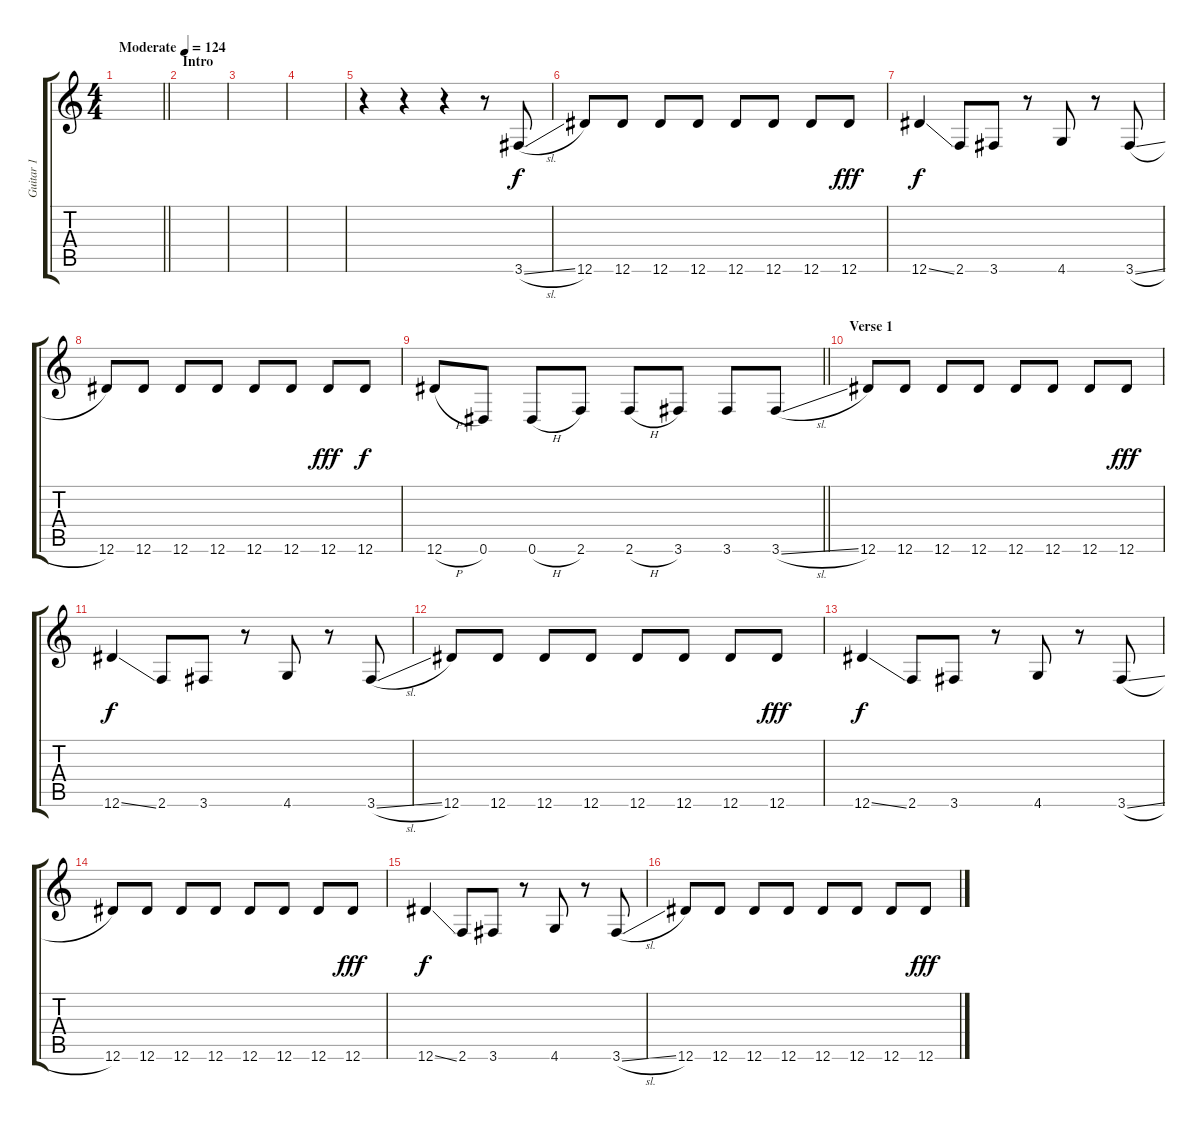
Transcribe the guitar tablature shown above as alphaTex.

\track ("Guitar 1" "Guitar 1") {instrument overdrivenguitar}
\staff {score tabs}
\tuning (Eb4 Bb3 Gb3 Db3 Ab2 Eb2) {hide}
\ts (4 4)
\tempo (124 "Moderate")
\clef g2
\barLineRight lightlight
\ks c
|
\section ("" "Intro")
|
|
|
r.4 r.4 r.4 r.8 3.6{sl}.8 |
12.6.8 12.6.8 12.6.8 12.6.8 12.6.8 12.6.8 12.6.8 12.6.8{dy fff} |
12.6{ss}.4{dy f} 2.6.8 3.6.8 r.8 4.6.8 r.8 3.6{sl}.8 |
12.6.8 12.6.8 12.6.8 12.6.8 12.6.8 12.6.8 12.6.8{dy fff} 12.6.8{dy f} |
\barLineRight lightlight
12.6{h}.8 0.6.8 0.6{h}.8 2.6.8 2.6{h}.8 3.6.8 3.6.8 3.6{sl}.8 |
\section ("" "Verse 1")
12.6.8 12.6.8 12.6.8 12.6.8 12.6.8 12.6.8 12.6.8 12.6.8{dy fff} |
12.6{ss}.4{dy f} 2.6.8 3.6.8 r.8 4.6.8 r.8 3.6{sl}.8 |
12.6.8 12.6.8 12.6.8 12.6.8 12.6.8 12.6.8 12.6.8 12.6.8{dy fff} |
12.6{ss}.4{dy f} 2.6.8 3.6.8 r.8 4.6.8 r.8 3.6{sl}.8 |
12.6.8 12.6.8 12.6.8 12.6.8 12.6.8 12.6.8 12.6.8 12.6.8{dy fff} |
12.6{ss}.4{dy f} 2.6.8 3.6.8 r.8 4.6.8 r.8 3.6{sl}.8 |
12.6.8 12.6.8 12.6.8 12.6.8 12.6.8 12.6.8 12.6.8 12.6.8{dy fff}
